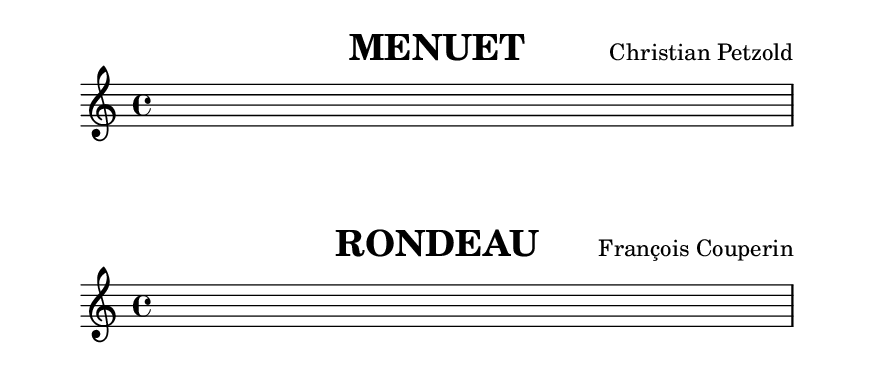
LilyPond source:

%% Generated by lilypond-book
%% Options: [exampleindent=10.16\mm,indent=0\mm,line-width=14.5\cm,noragged-right,papersize="a5",quote]
\include "lilypond-book-preamble.ly"


% ****************************************************************
% Start cut-&-pastable-section
% ****************************************************************

#(ly:set-option 'eps-box-padding 3.000000)



\paper {
  #(set-paper-size "a5")
  indent = 0\mm
  line-width = 14.5\cm
  % offset the left padding, also add 1mm as lilypond creates cropped
  % images with a little space on the right
  line-width = #(- line-width (* mm  3.000000) (* mm 1))
  ragged-right = ##f
  line-width = 14.5\cm - 2.0 * 10.16\mm
  % offset the left padding, also add 1mm as lilypond creates cropped
  % images with a little space on the right
  line-width = #(- line-width (* mm  3.000000) (* mm 1))
}

\layout {
  
}




% ****************************************************************
% ly snippet:
% ****************************************************************
\sourcefileline 1196
\book {
  \paper {
    indent = 0\mm
    scoreTitleMarkup = \markup {
      \fill-line {
        \null
        \fontsize #4 \bold \fromproperty #'header:piece
        \fromproperty #'header:composer
      }
    }
  }
  \header { tagline = ##f }
  \score {
    \header {
      piece = "MENUET"
      composer = "Christian Petzold"
    }
    { s1 }
  }
  \score {
    \header {
      piece = "RONDEAU"
      composer = "François Couperin"
    }
    { s1 }
  }
}



% ****************************************************************
% end ly snippet
% ****************************************************************
